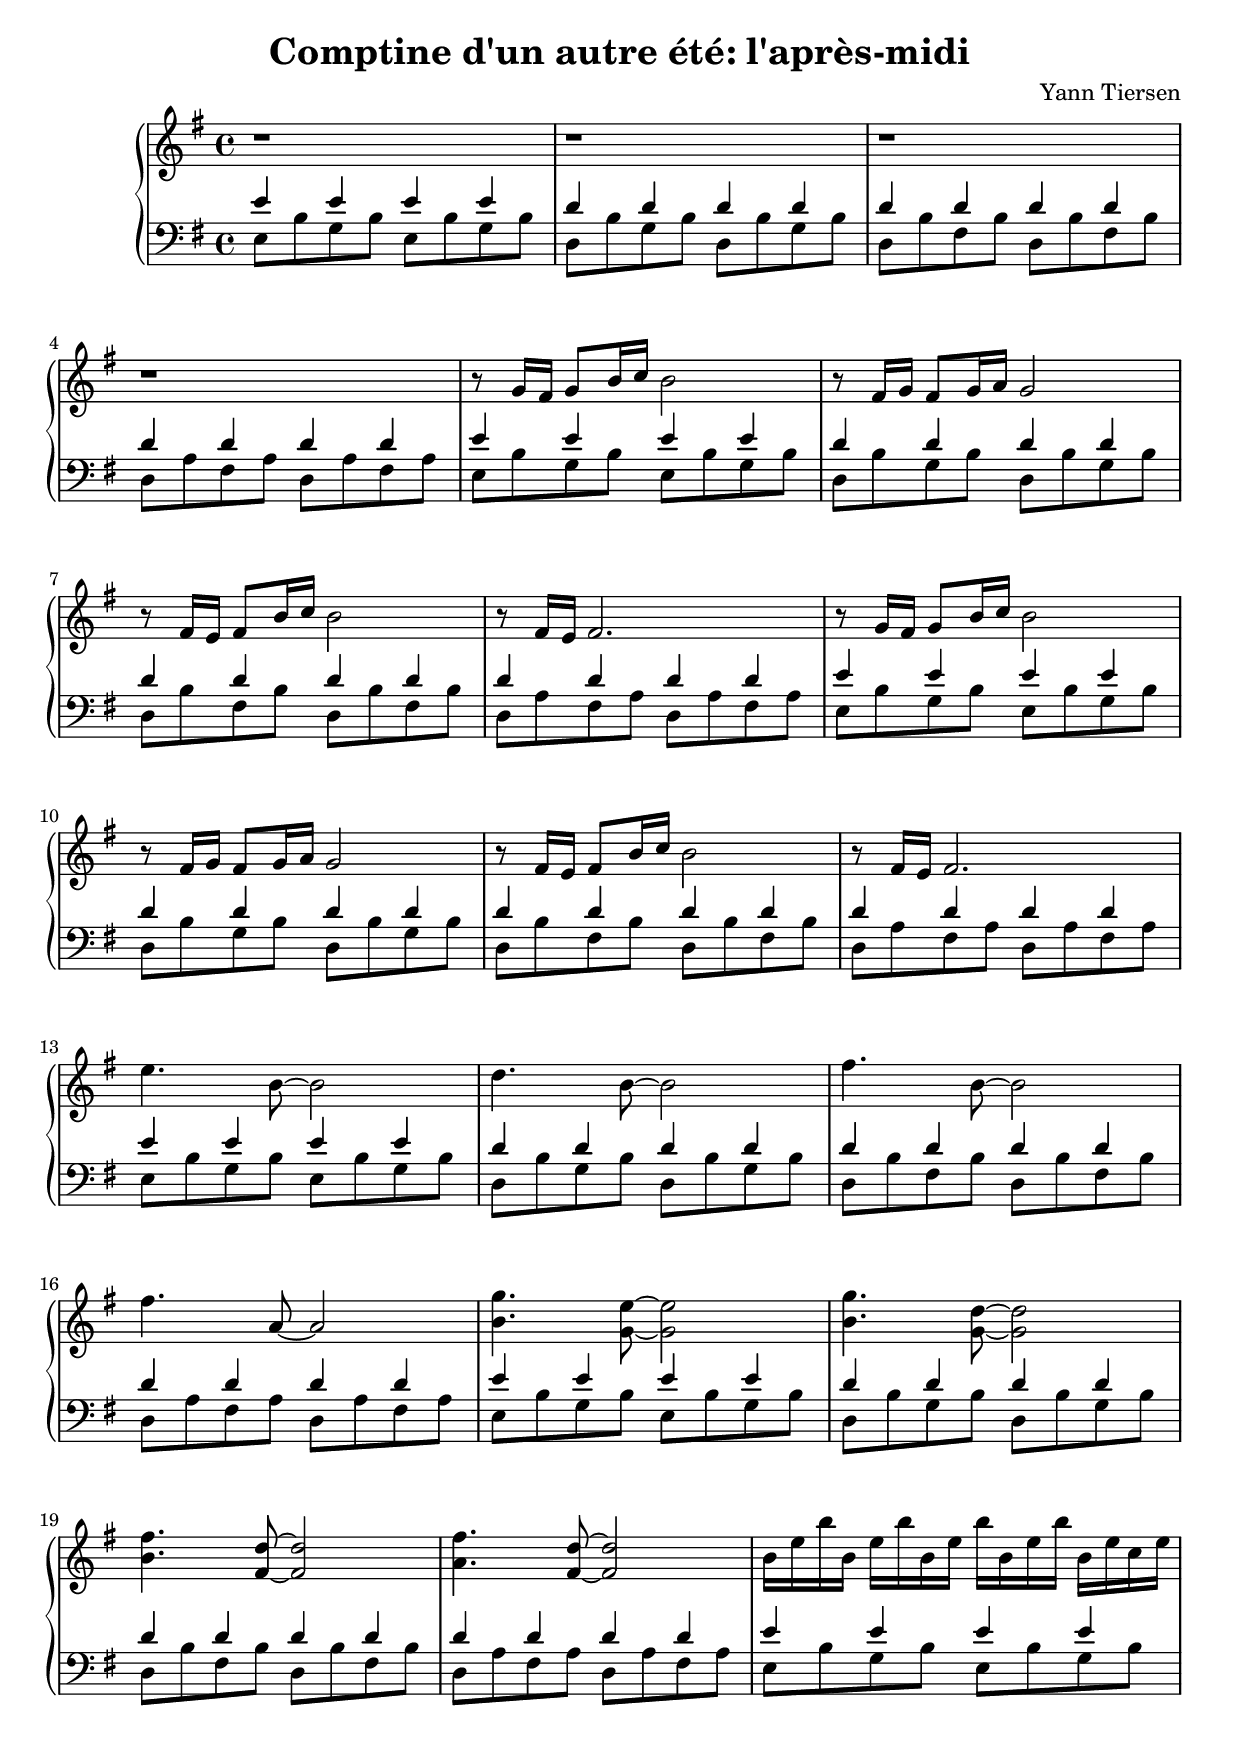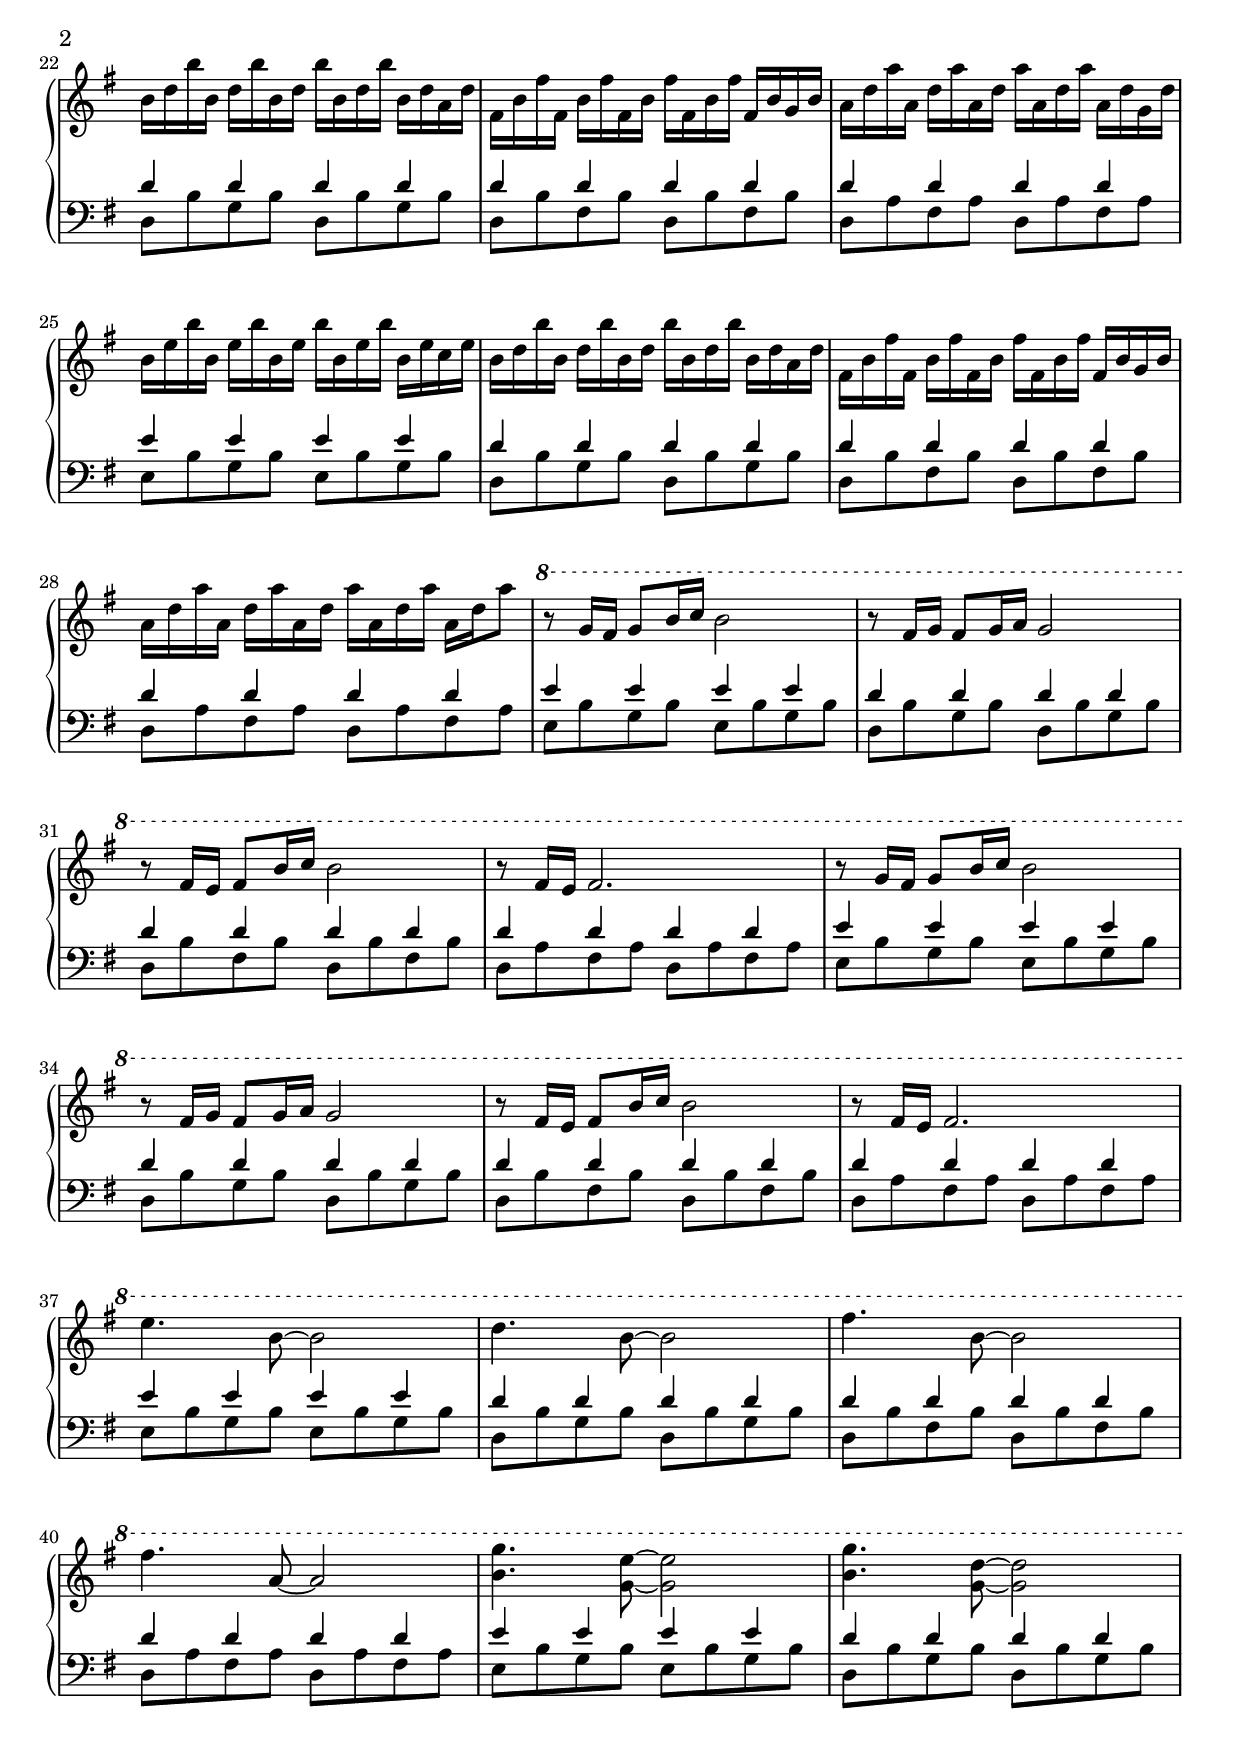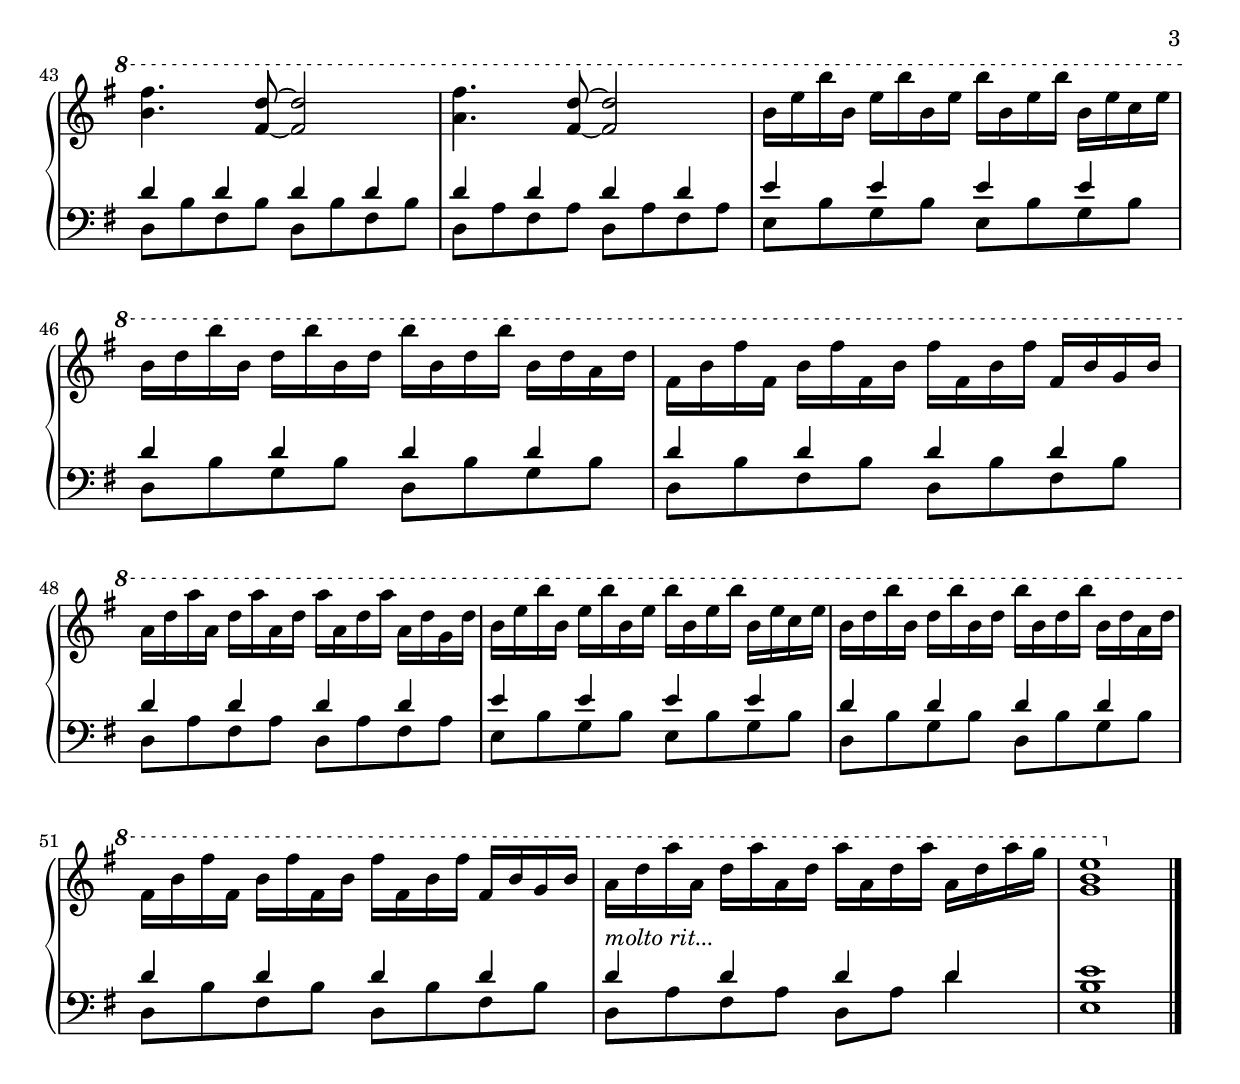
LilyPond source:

% version paper20

\version "2.1.16"

#(set-global-staff-size 20)


% Fichier des NOTES de la Comptine de Yann Tiersen

\version "2.12.3"

\header {
    composer = "Yann Tiersen"
    title = "Comptine d'un autre été: l'après-midi"
}


mainDroite =  \relative c'' {
    \clef treble
    \key g \major
    \time 4/4
        

    
    % main gauche seule.
    r1 | r1 | r1 | r1 |
    
    % doubles avec blanche, 
    r8 g16 fis g8 b16 c b2 | r8 fis16 g fis8 g16 a g2 | r8 fis16 e fis8 b16 c b2 | r8 fis16 e fis2. | 
    % répète
    r8 g16 fis g8 b16 c b2 | r8 fis16 g fis8 g16 a g2 | r8 fis16 e fis8 b16 c b2 | r8 fis16 e fis2. | 
    
    % pouing, pang noir. croche( blanche)
    e'4. b8 ~ b2 | d4. b8 ~ b2 | fis'4. b,8 ~ b2 | fis'4. a,8 ~ a2 | 
    
    % pouing, pang noir. croche( blanche)  .. doublés (à la sixte) (2 mesures par lignes)
    <b g'>4. <g e'>8 ~ <g e'>2 | <b g'>4. <g d'>8 ~ <g d'>2 |
    <b fis'>4. <fis d'>8 ~ <fis d'>2 | <a fis'>4. <fis d'>8 ~ <fis d'>2 | 
    
    % doubles (2 mesures par lignes)
    b16 e b' b, e b' b, e b' b, e b' b, e c e | b16 d b' b, d b' b, d b' b, d b' b, d a d |
    fis, b fis' fis, b fis' fis, b fis' fis, b fis' fis, b g b | a d a' a, d a' a, d a' a, d a' a, d g, d' |
    
    % doubles répétition (2 mesures par lignes)
    b16 e b' b, e b' b, e b' b, e b' b, e c e | b16 d b' b, d b' b, d b' b, d b' b, d a d |
    fis, b fis' fis, b fis' fis, b fis' fis, b fis' fis, b g b | a d a' a, d a' a, d a' a, d a' a, d a'8 |

    
    % doubles avec blanche,  répétition à l'octave (8va)
    \ottava #1
    r8 g16 fis g8 b16 c b2 | r8 fis16 g fis8 g16 a g2 | r8 fis16 e fis8 b16 c b2 | r8 fis16 e fis2. | 
    % répète
    r8 g16 fis g8 b16 c b2 | r8 fis16 g fis8 g16 a g2 | r8 fis16 e fis8 b16 c b2 | r8 fis16 e fis2. | 
    
    % pouing, pang noir. croche( blanche)  - RÉPÈTE À L'OCTAVE
    e'4. b8 ~ b2 | d4. b8 ~ b2 | fis'4. b,8 ~ b2 | fis'4. a,8 ~ a2 | 
    
    % pouing, pang noir. croche( blanche)  .. doublés (à la sixte) (2 mesures par lignes)   - RÉPÈTE À L'OCTAVE
    <b g'>4. <g e'>8 ~ <g e'>2 | <b g'>4. <g d'>8 ~ <g d'>2 |
    <b fis'>4. <fis d'>8 ~ <fis d'>2 | <a fis'>4. <fis d'>8 ~ <fis d'>2 |     
    
    % doubles (2 mesures par lignes)  - RÉPÈTE À L'OCTAVE
    b16 e b' b, e b' b, e b' b, e b' b, e c e | b16 d b' b, d b' b, d b' b, d b' b, d a d |
    fis, b fis' fis, b fis' fis, b fis' fis, b fis' fis, b g b | a d a' a, d a' a, d a' a, d a' a, d g, d' |
    
    % doubles répétition (2 mesures par lignes)  - RÉPÈTE À L'OCTAVE
    b16 e b' b, e b' b, e b' b, e b' b, e c e | b16 d b' b, d b' b, d b' b, d b' b, d a d |
    fis, b fis' fis, b fis' fis, b fis' fis, b fis' fis, b g b | a d a' a, d a' a, d a' a, d a' a, d a' g |    
    
    % mesure finale.
    <g, b e>1 \bar "|."
    
    \ottava #0
}

% voix du bas
mainGaucheVA =  \relative c {
    \clef bass
    \key g \major
    \time 4/4


    % intro main gauche seule.
    e8 b' g b e, b' g b | d, b' g b d, b' g b | d, b' fis b d, b' fis b | d, a' fis a d, a' fis a |
    
    % ptites notes m. droite.
    e8 b' g b e, b' g b | d, b' g b d, b' g b | d, b' fis b d, b' fis b | d, a' fis a d, a' fis a |
    % répète
    e8 b' g b e, b' g b | d, b' g b d, b' g b | d, b' fis b d, b' fis b | d, a' fis a d, a' fis a |
    
    % pouing, pang.... pouing, pang.
    e8 b' g b e, b' g b | d, b' g b d, b' g b | d, b' fis b d, b' fis b | d, a' fis a d, a' fis a |
    % pouing, pang doublé
    e8 b' g b e, b' g b | d, b' g b d, b' g b | d, b' fis b d, b' fis b | d, a' fis a d, a' fis a |
    
    % doubles m.d
    e8 b' g b e, b' g b | d, b' g b d, b' g b | d, b' fis b d, b' fis b | d, a' fis a d, a' fis a |
    % répète
    e8 b' g b e, b' g b | d, b' g b d, b' g b | d, b' fis b d, b' fis b | d, a' fis a d, a' fis a |


    %% Répétition avec la main droite à l'octave.

    % ptites notes m. droite.
    e8 b' g b e, b' g b | d, b' g b d, b' g b | d, b' fis b d, b' fis b | d, a' fis a d, a' fis a |
    % répète
    e8 b' g b e, b' g b | d, b' g b d, b' g b | d, b' fis b d, b' fis b | d, a' fis a d, a' fis a |
    
    % pouing, pang.... pouing, pang.
    e8 b' g b e, b' g b | d, b' g b d, b' g b | d, b' fis b d, b' fis b | d, a' fis a d, a' fis a |
    % pouing, pang doublé
    e8 b' g b e, b' g b | d, b' g b d, b' g b | d, b' fis b d, b' fis b | d, a' fis a d, a' fis a |
    
    % doubles m.d
    e8 b' g b e, b' g b | d, b' g b d, b' g b | d, b' fis b d, b' fis b | d, a' fis a d, a' fis a |
    % répète
    e8 b' g b e, b' g b | d, b' g b d, b' g b | d, b' fis b d, b' fis b | d, a' fis a d, a' d4 |
    
    % mesure finale.
    <e, b' e>1 \bar "|."
    
    
        
}

% voix du haut
mainGaucheVB =  \relative c' {
    %\clef bass
    %\key g \major
    %\time 4/4
    \stemUp
        

    % intro main gauche seule.
    e4 e e e | d d d d | d d d d | d d d d |
    
    % ptites notes m. droite.
    e4 e e e | d d d d | d d d d | d d d d |
    % répète
    e4 e e e | d d d d | d d d d | d d d d |
    
    % pouing, pang.... pouing, pang.
    e4 e e e | d d d d | d d d d | d d d d |
    % pouing, pang doublé
    e4 e e e | d d d d | d d d d | d d d d |
    
    % doubles m.d
    e4 e e e | d d d d | d d d d | d d d d |
    % répète
    e4 e e e | d d d d | d d d d | d d d d |


    %% Répétition avec la main droite à l'octave.

    % ptites notes m. droite.
    e4 e e e | d d d d | d d d d | d d d d |
    % répète
    e4 e e e | d d d d | d d d d | d d d d |
    
    % pouing, pang.... pouing, pang.
    e4 e e e | d d d d | d d d d | d d d d |
    % pouing, pang doublé
    e4 e e e | d d d d | d d d d | d d d d |
    
    % doubles m.d
    e4 e e e | d d d d | d d d d | d d d d |
    % répète
    e4 e e e | d d d d | d d d d | d^\markup \italic { molto rit... } d d d |
    
    % mesure finale.
    s1 \bar "|."

}



\score {
    \context PianoStaff = yo <<
        
        \context Staff = md \mainDroite
        \context Staff = mg <<
            \new Voice \mainGaucheVA
            \new Voice \mainGaucheVB
            \new Voice \notes { s1*50 \break }
        >>
        
    >>
    

    \paper {
        papersize = "letter"
        interscoreline = -6\mm
        lastpagefill = 1
        interscorelinefill = 1
    }
}